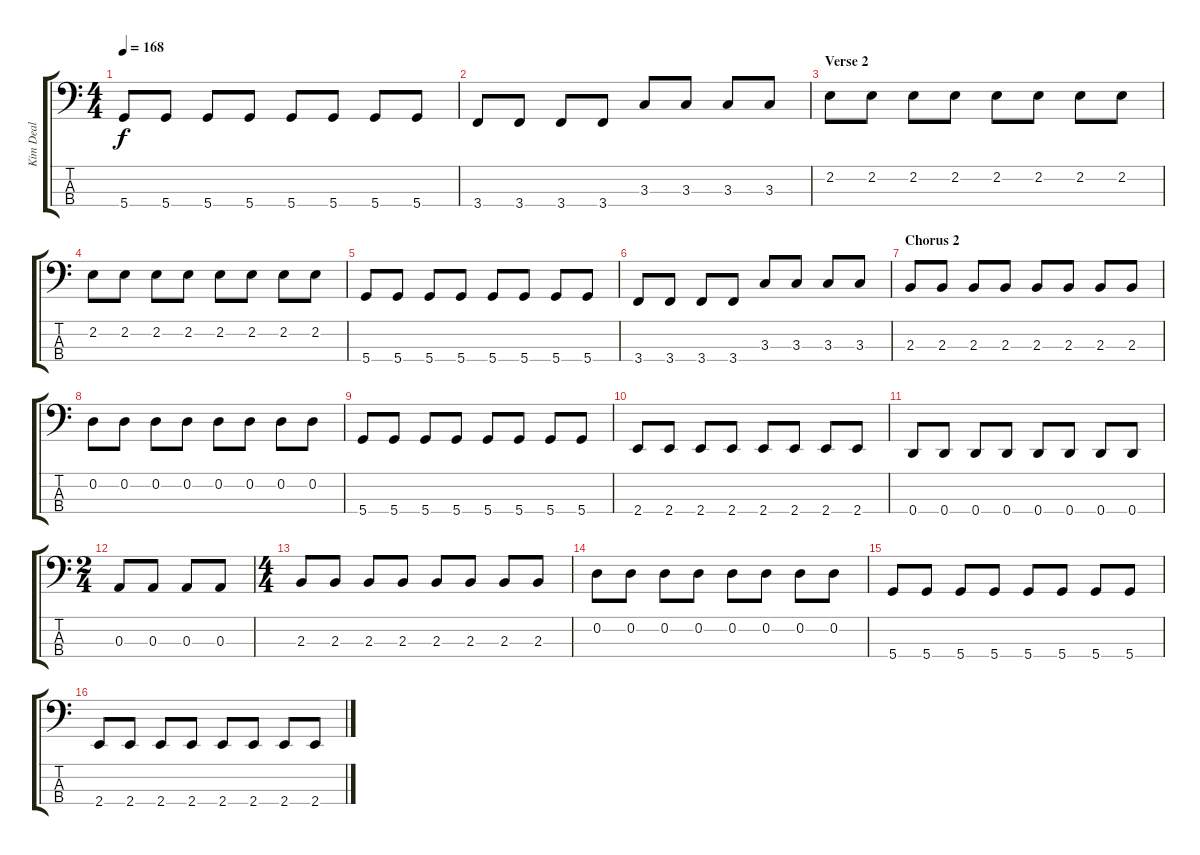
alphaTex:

\track ("Kim Deal" "Kim Deal") {instrument electricbasspick}
\staff {score tabs}
\tuning (G2 D2 A1 D1) {hide}
\ts (4 4)
\tempo 168
\clef f4
\ks c
5.4.8{dy f} 5.4.8 5.4.8 5.4.8 5.4.8 5.4.8 5.4.8 5.4.8 |
3.4.8 3.4.8 3.4.8 3.4.8 3.3.8 3.3.8 3.3.8 3.3.8 |
\section ("" "Verse 2")
2.2.8 2.2.8 2.2.8 2.2.8 2.2.8 2.2.8 2.2.8 2.2.8 |
2.2.8 2.2.8 2.2.8 2.2.8 2.2.8 2.2.8 2.2.8 2.2.8 |
5.4.8 5.4.8 5.4.8 5.4.8 5.4.8 5.4.8 5.4.8 5.4.8 |
3.4.8 3.4.8 3.4.8 3.4.8 3.3.8 3.3.8 3.3.8 3.3.8 |
\section ("" "Chorus 2")
2.3.8 2.3.8 2.3.8 2.3.8 2.3.8 2.3.8 2.3.8 2.3.8 |
0.2.8 0.2.8 0.2.8 0.2.8 0.2.8 0.2.8 0.2.8 0.2.8 |
5.4.8 5.4.8 5.4.8 5.4.8 5.4.8 5.4.8 5.4.8 5.4.8 |
2.4.8 2.4.8 2.4.8 2.4.8 2.4.8 2.4.8 2.4.8 2.4.8 |
0.4.8 0.4.8 0.4.8 0.4.8 0.4.8 0.4.8 0.4.8 0.4.8 |
\ts (2 4)
0.3.8 0.3.8 0.3.8 0.3.8 |
\ts (4 4)
2.3.8 2.3.8 2.3.8 2.3.8 2.3.8 2.3.8 2.3.8 2.3.8 |
0.2.8 0.2.8 0.2.8 0.2.8 0.2.8 0.2.8 0.2.8 0.2.8 |
5.4.8 5.4.8 5.4.8 5.4.8 5.4.8 5.4.8 5.4.8 5.4.8 |
2.4.8 2.4.8 2.4.8 2.4.8 2.4.8 2.4.8 2.4.8 2.4.8
